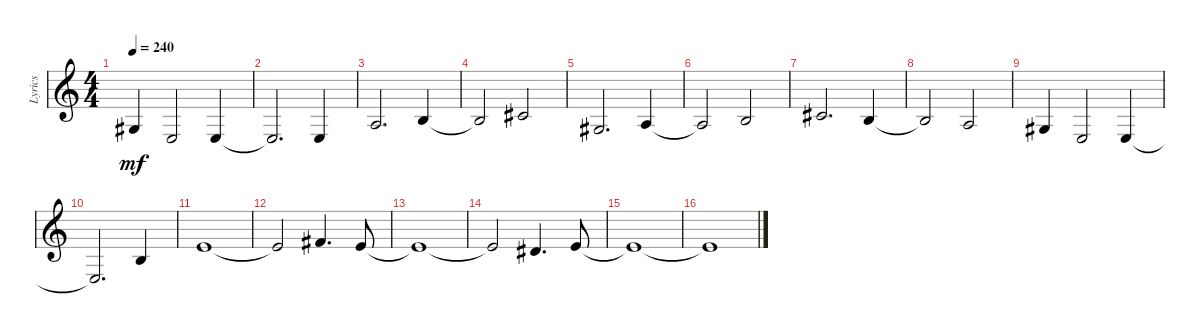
\track ("Lyrics" "Lyrics") {instrument clarinet}
\staff {score}
\tuning (E4 B3 G3 D3 A2 E2) {hide}
\ts (4 4)
\tempo 240
\clef g2
\ks c
1.3.4{dy mf} 2.4.2 2.4.4 |
2.4{t}.2{d} 2.4.4 |
7.4.2{d} 0.2.4 |
0.2{t}.2 2.2.2 |
1.3.2{d} 7.4.4 |
7.4{t}.2 0.2.2 |
2.2.2{d} 0.2.4 |
0.2{t}.2 2.3.2 |
1.3.4 2.4.2 2.4.4 |
2.4{t}.2{d} 4.3.4 |
0.1.1 |
0.1{t}.2 2.1.4{d} 0.1.8 |
0.1{t}.1 |
0.1{t}.2 4.2.4{d} 0.1.8 |
0.1{t}.1 |
0.1{t}.1
